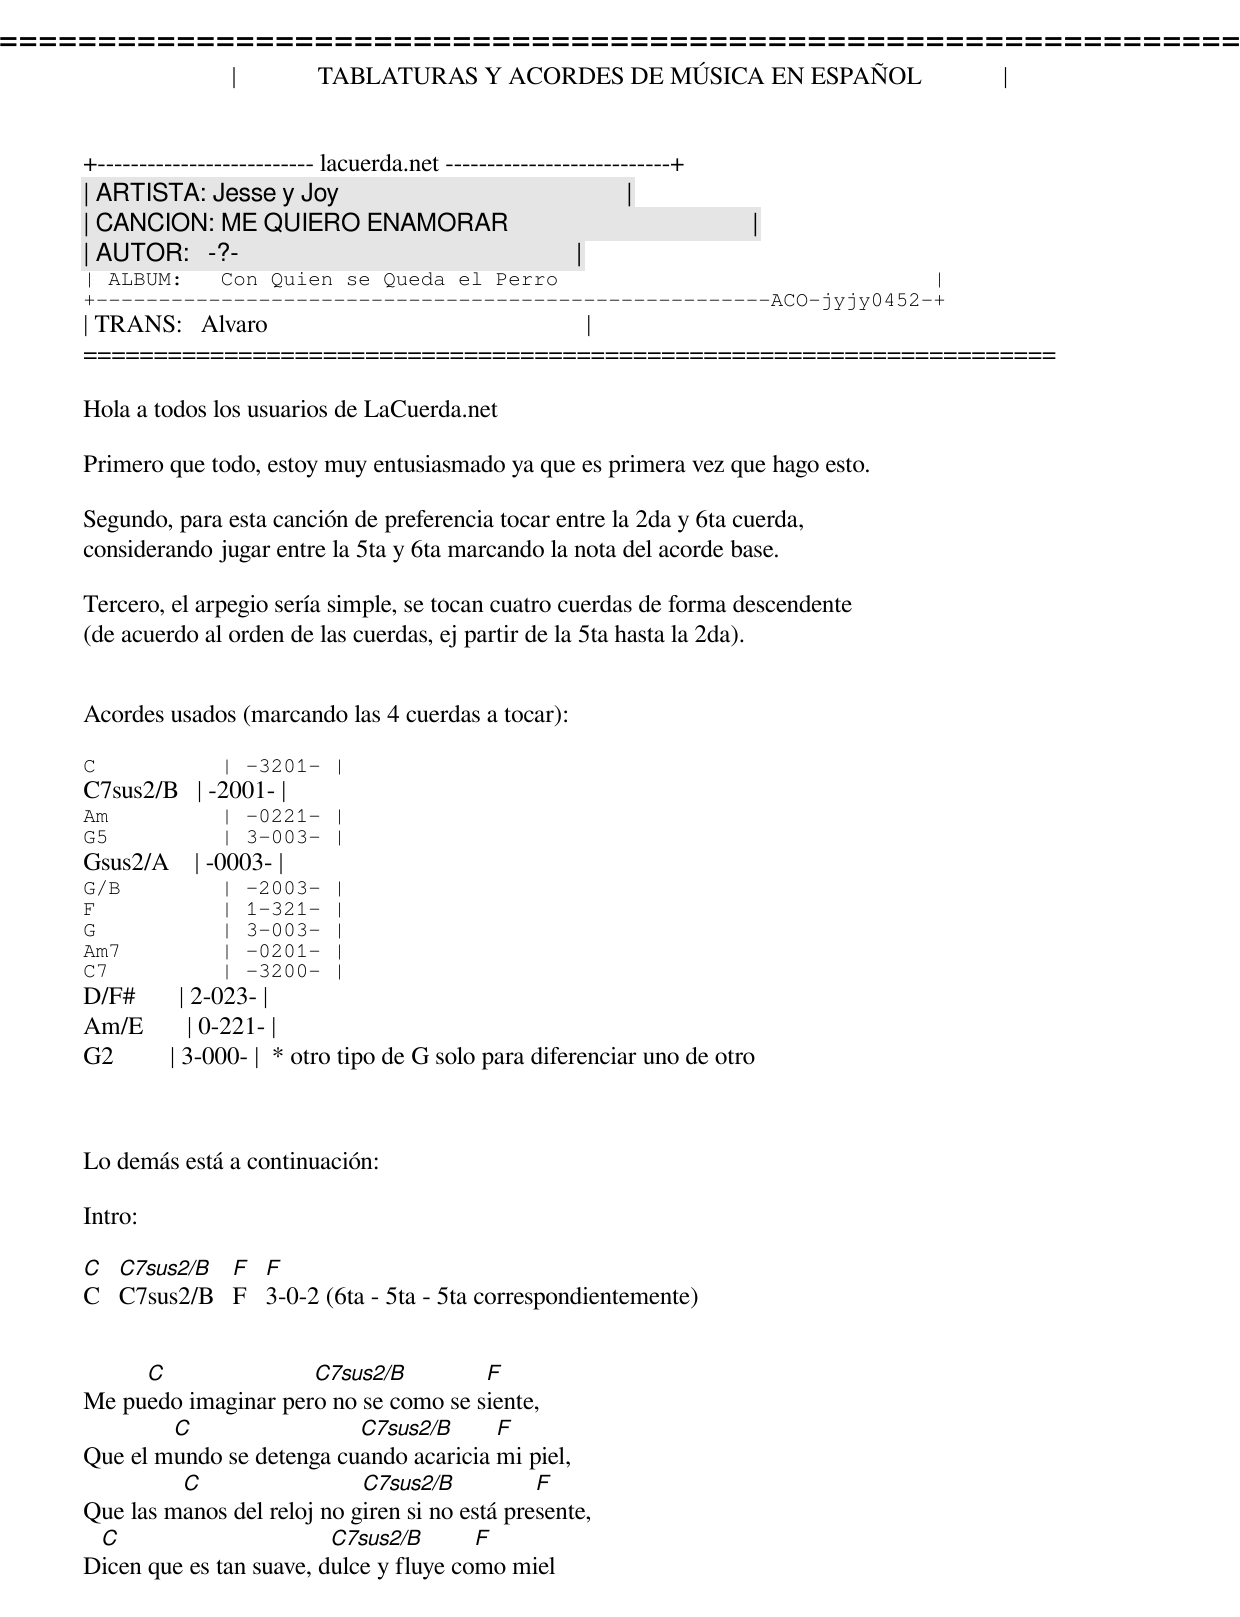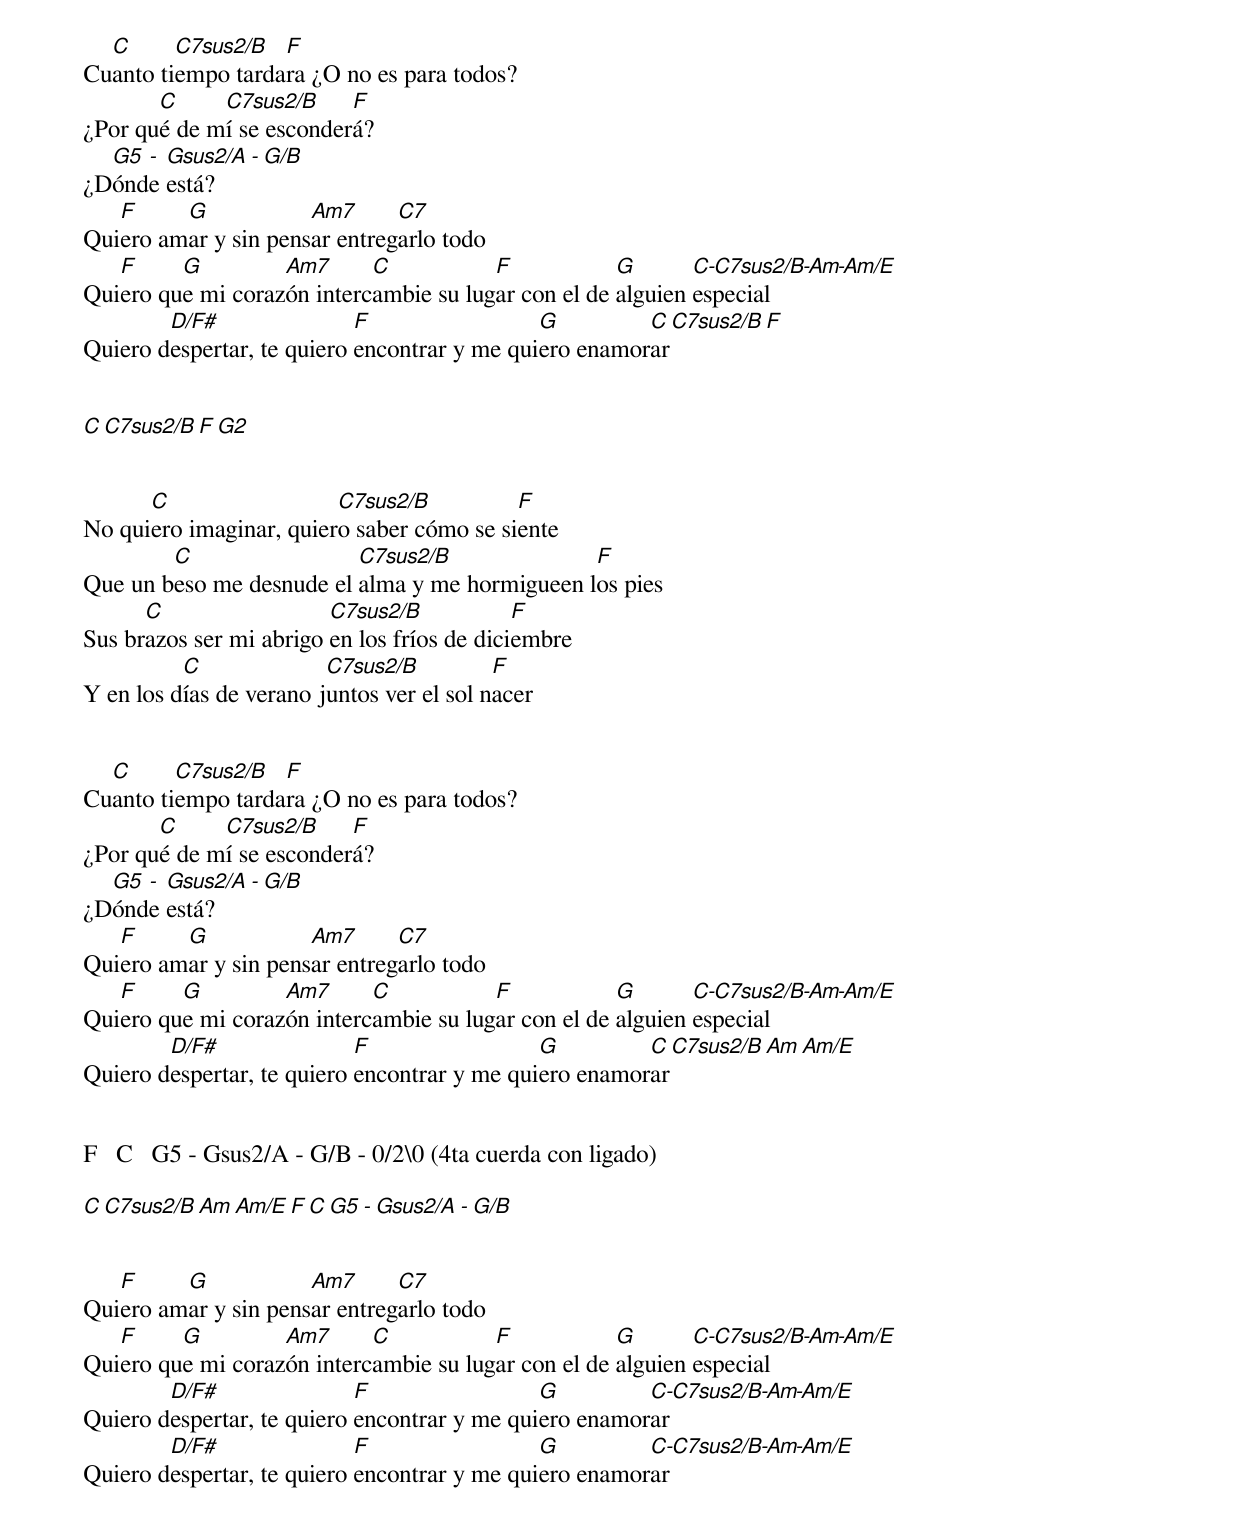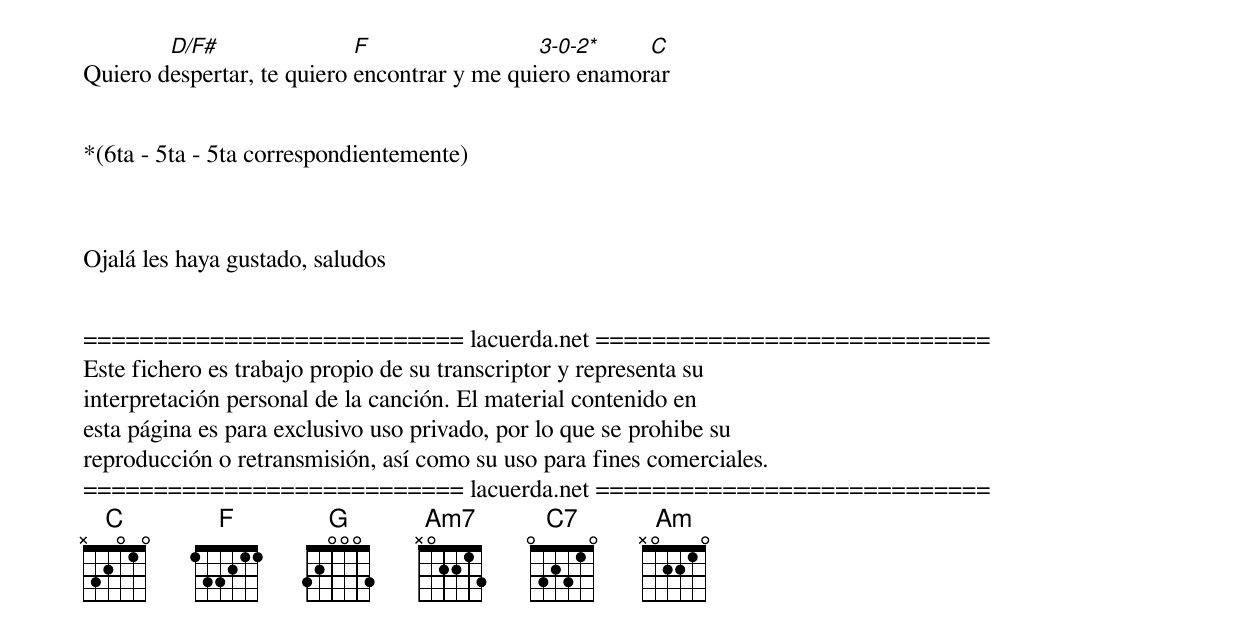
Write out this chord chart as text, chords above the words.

=====================================================================
|             TABLATURAS Y ACORDES DE MÚSICA EN ESPAÑOL             |
+-------------------------- lacuerda.net ---------------------------+
| ARTISTA: Jesse y Joy                                              |
| CANCION: ME QUIERO ENAMORAR                                       |
| AUTOR:   -?-                                                      |
| ALBUM:   Con Quien se Queda el Perro                              |
+------------------------------------------------------ACO-jyjy0452-+
| TRANS:   Alvaro                                                   |
=====================================================================

Hola a todos los usuarios de LaCuerda.net

Primero que todo, estoy muy entusiasmado ya que es primera vez que hago esto.

Segundo, para esta canción de preferencia tocar entre la 2da y 6ta cuerda,
considerando jugar entre la 5ta y 6ta marcando la nota del acorde base.

Tercero, el arpegio sería simple, se tocan cuatro cuerdas de forma descendente
(de acuerdo al orden de las cuerdas, ej partir de la 5ta hasta la 2da).


Acordes usados (marcando las 4 cuerdas a tocar):

C          | -3201- |
C7sus2/B   | -2001- |
Am         | -0221- |
G5         | 3-003- |
Gsus2/A    | -0003- |
G/B        | -2003- |
F          | 1-321- |
G          | 3-003- |
Am7        | -0201- |
C7         | -3200- |
D/F#       | 2-023- |
Am/E       | 0-221- |
G2         | 3-000- |  * otro tipo de G solo para diferenciar uno de otro



Lo demás está a continuación:

Intro:

C   C7sus2/B   F   F
C   C7sus2/B   F   3-0-2 (6ta - 5ta - 5ta correspondientemente)


     C               C7sus2/B         F
Me puedo imaginar pero no se como se siente,
        C                 C7sus2/B      F
Que el mundo se detenga cuando acaricia mi piel,
         C                  C7sus2/B           F
Que las manos del reloj no giren si no está presente,
 C                       C7sus2/B       F
Dicen que es tan suave, dulce y fluye como miel


  C      C7sus2/B  F
Cuanto tiempo tardara ¿O no es para todos?
       C     C7sus2/B     F
¿Por qué de mí se esconderá?
  G5 - Gsus2/A - G/B
¿Dónde está?
   F     G            Am7      C7
Quiero amar y sin pensar entregarlo todo
   F     G         Am7      C           F            G       C-C7sus2/B-Am-Am/E
Quiero que mi corazón intercambie su lugar con el de alguien especial
        D/F#                F                 G         C   C7sus2/B   F
Quiero despertar, te quiero encontrar y me quiero enamorar


C   C7sus2/B   F   G2


      C                  C7sus2/B          F
No quiero imaginar, quiero saber cómo se siente
        C                 C7sus2/B              F
Que un beso me desnude el alma y me hormigueen los pies
      C                  C7sus2/B            F
Sus brazos ser mi abrigo en los fríos de diciembre
          C              C7sus2/B          F
Y en los días de verano juntos ver el sol nacer


  C      C7sus2/B  F
Cuanto tiempo tardara ¿O no es para todos?
       C     C7sus2/B     F
¿Por qué de mí se esconderá?
  G5 - Gsus2/A - G/B
¿Dónde está?
   F     G            Am7      C7
Quiero amar y sin pensar entregarlo todo
   F     G         Am7      C           F            G       C-C7sus2/B-Am-Am/E
Quiero que mi corazón intercambie su lugar con el de alguien especial
        D/F#                F                 G         C   C7sus2/B  Am  Am/E
Quiero despertar, te quiero encontrar y me quiero enamorar


F   C   G5 - Gsus2/A - G/B - 0/2\0 (4ta cuerda con ligado)

C   C7sus2/B   Am   Am/E  F   C   G5 - Gsus2/A - G/B


   F     G            Am7      C7
Quiero amar y sin pensar entregarlo todo
   F     G         Am7      C           F            G       C-C7sus2/B-Am-Am/E
Quiero que mi corazón intercambie su lugar con el de alguien especial
        D/F#                F                 G         C-C7sus2/B-Am-Am/E
Quiero despertar, te quiero encontrar y me quiero enamorar
        D/F#                F                 G         C-C7sus2/B-Am-Am/E
Quiero despertar, te quiero encontrar y me quiero enamorar
        D/F#                F                 3-0-2*    C
Quiero despertar, te quiero encontrar y me quiero enamorar


*(6ta - 5ta - 5ta correspondientemente)



Ojalá les haya gustado, saludos


=========================== lacuerda.net ============================
Este fichero es trabajo propio de su transcriptor y representa su
interpretación personal de la canción. El material contenido en
esta página es para exclusivo uso privado, por lo que se prohibe su
reproducción o retransmisión, así como su uso para fines comerciales.
=========================== lacuerda.net ============================
